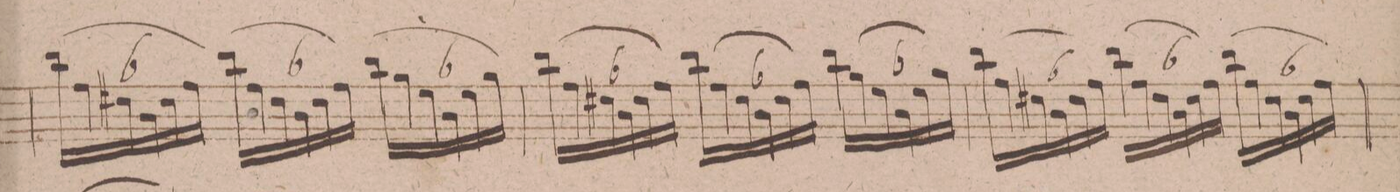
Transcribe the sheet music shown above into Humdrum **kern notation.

**kern	**dynam
*I"Violino 1mo	*
*clefG2	*
*k[f#]	*
*M9/8	*
(16bb\LL	.
16ff#\	.
16dd#X\	.
16b\	.
16dd#\	.
16ff#\JJ)	.
(16bb\LL	.
16ff#\	.
16dd#\	.
16b\	.
16dd#\	.
16ff#\JJ)	.
(16bb\LL	.
16gg\	.
16ee\	.
16b\	.
16ee\	.
16gg\JJ)	.
=20	=20
(16bb\LL	.
16ff#\	.
16dd#X\	.
16b\	.
16dd#\	.
16ff#\JJ)	.
(16bb\LL	.
16ff#\	.
16dd#\	.
16b\	.
16dd#\	.
16ff#\JJ)	.
(16bb\LL	.
16gg\	.
16ee\	.
16b\	.
16ee\	.
16gg\JJ)	.
=21	=21
(16bb\LL	.
16ff#\	.
16dd#X\	.
16b\	.
16dd#\	.
16ff#\JJ)	.
(16bb\LL	.
16ff#\	.
16dd#\	.
16b\	.
16dd#\	.
16ff#\JJ)	.
(16bb\LL	.
16ff#\	.
16dd#\	.
16b\	.
16dd#\	.
16ff#\JJ)	.
=22	=22
*-	*-
